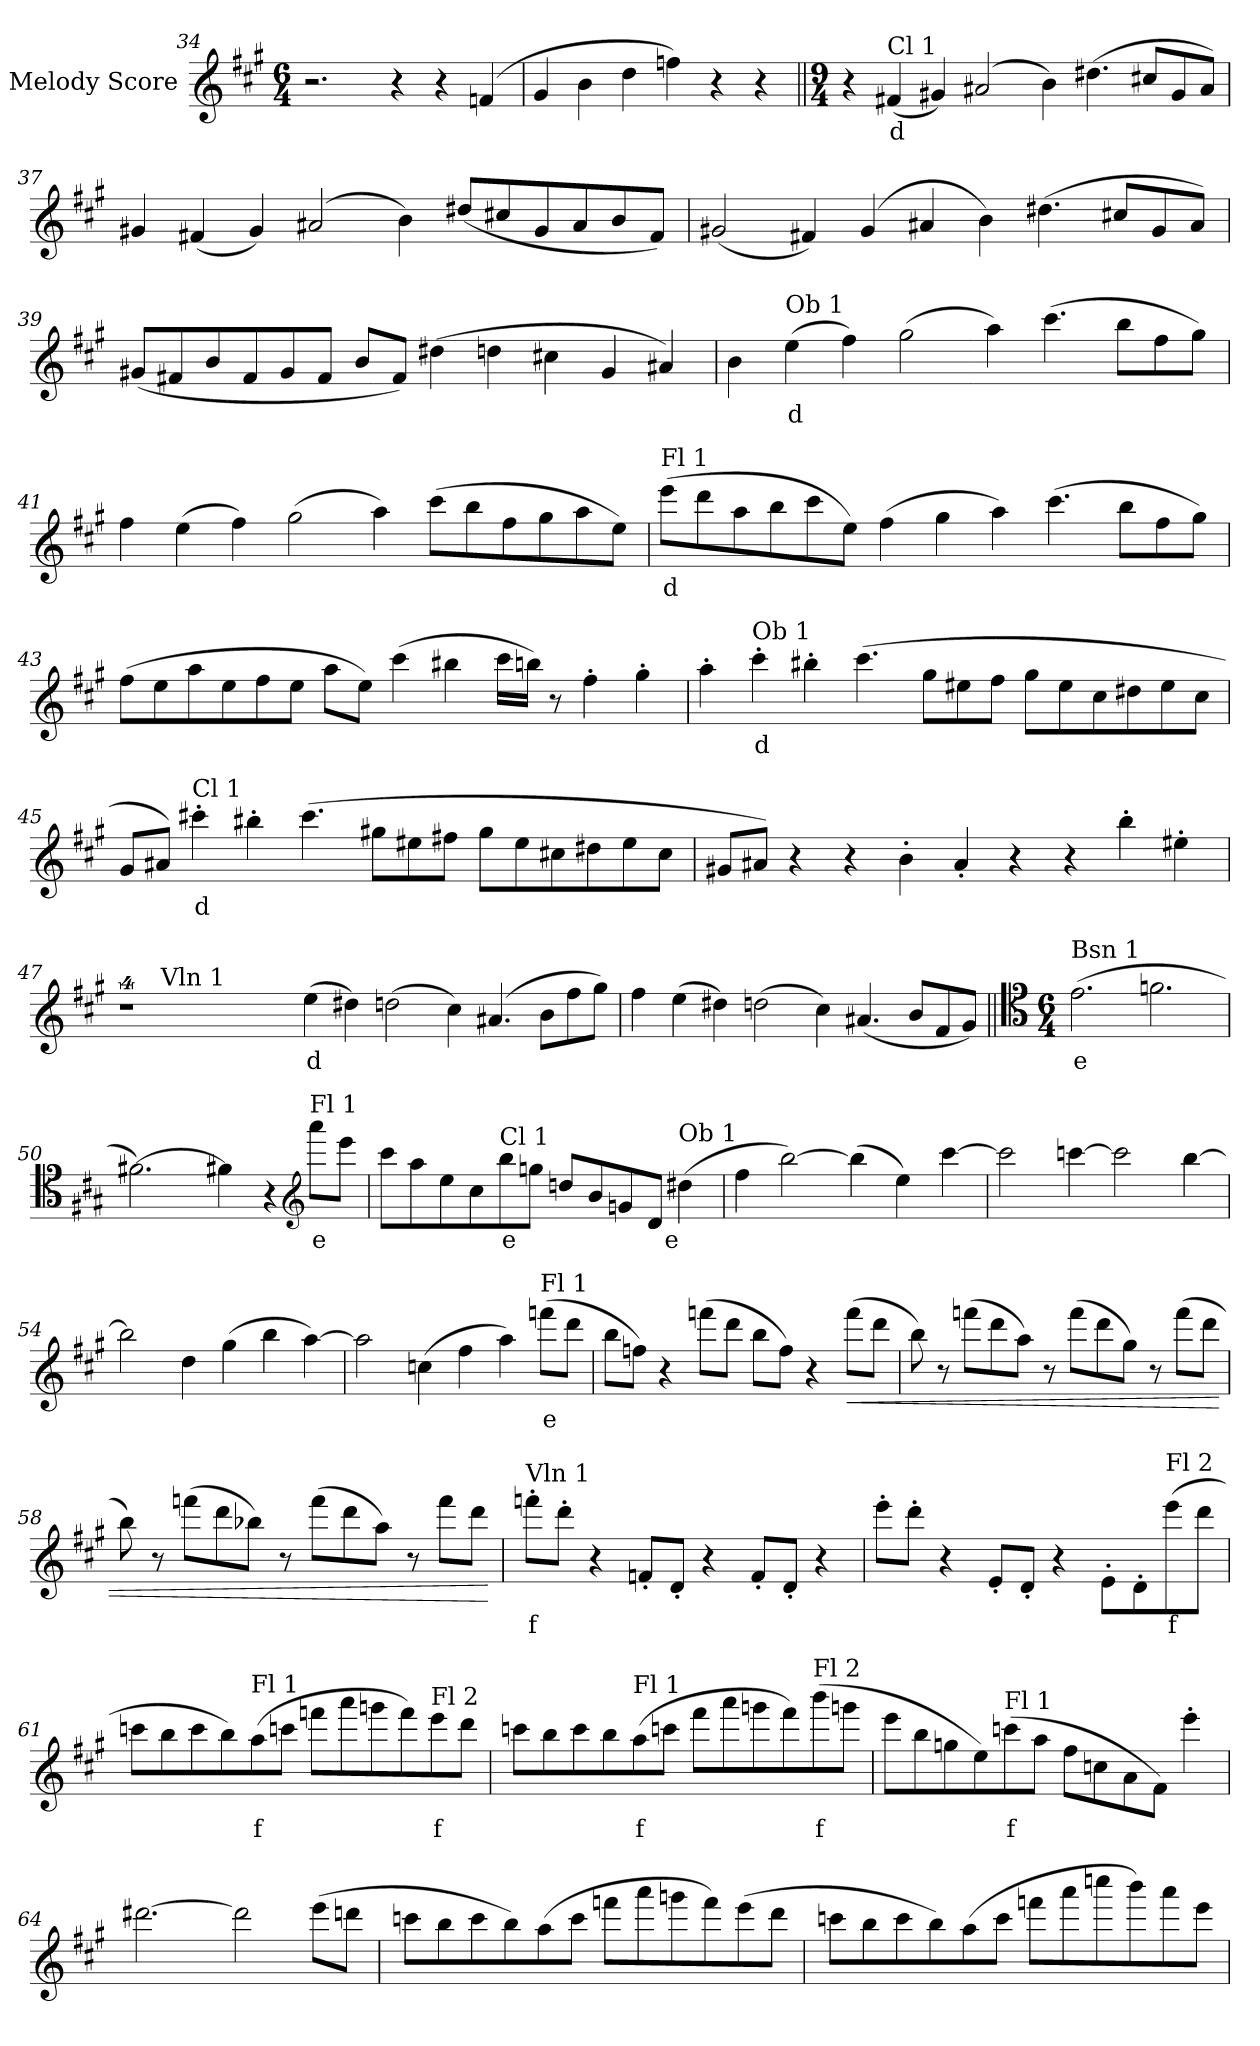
**kern	**text	**dynam
*part1	*part1	*part1
*staff1	*staff1	*staff1
*I"Melody Score	*	*
*k[f#c#g#]	*	*
*M6/4	*	*
=34	=34	=34
2.r	.	.
4r	.	.
4r	.	.
(4fn/	.	.
=35	=35	=35
4g#/	.	.
4b\	.	.
4dd\	.	.
4ffn\)	.	.
4r	.	.
4r	.	.
=36||	=36||	=36||
*M9/4	*	*
4r	.	.
!LO:TX:a:t=Cl 1	!	!
!	!LO:LY:b:color=#FF0000	!
(4f#X/	d	.
4g#X/)	.	.
(2a#X/	.	.
4b\)	.	.
(4.dd#X\	.	.
8cc#X/L	.	.
8g#/	.	.
8a#/J)	.	.
=37	=37	=37
4g#X/	.	.
(4f#X/	.	.
4g#/)	.	.
(2a#X/	.	.
4b\)	.	.
(8dd#X/L	.	.
8cc#X/	.	.
8g#/	.	.
8a#/	.	.
8b/	.	.
8f#/J)	.	.
=38	=38	=38
(2g#X/	.	.
4f#X/)	.	.
(4g#/	.	.
4a#X/	.	.
4b\)	.	.
(4.dd#X\	.	.
8cc#X/L	.	.
8g#/	.	.
8a#/J)	.	.
=39	=39	=39
(8g#X/L	.	.
8f#X/	.	.
8b/	.	.
8f#/	.	.
8g#/	.	.
8f#/J	.	.
8b/L	.	.
8f#/J)	.	.
(4dd#X\	.	.
4ddn\	.	.
4cc#X\	.	.
4g#/	.	.
4a#X/)	.	.
=40	=40	=40
4b\	.	.
!LO:TX:a:t=Ob 1	!	!
!	!LO:LY:b:color=#FF0000	!
(4ee\	d	.
4ff#\)	.	.
(2gg#\	.	.
4aa\)	.	.
(4.ccc#\	.	.
8bb\L	.	.
8ff#\	.	.
8gg#\J)	.	.
=41	=41	=41
4ff#\	.	.
(4ee\	.	.
4ff#\)	.	.
(2gg#\	.	.
4aa\)	.	.
(8ccc#\L	.	.
8bb\	.	.
8ff#\	.	.
8gg#\	.	.
8aa\	.	.
8ee\J)	.	.
=42	=42	=42
!LO:TX:a:t=Fl 1	!	!
!	!LO:LY:b:color=#FF0000	!
(8eee\L	d	.
8ddd\	.	.
8aa\	.	.
8bb\	.	.
8ccc#\	.	.
8ee\J)	.	.
(4ff#\	.	.
4gg#\	.	.
4aa\)	.	.
(4.ccc#\	.	.
8bb\L	.	.
8ff#\	.	.
8gg#\J)	.	.
=43	=43	=43
(8ff#\L	.	.
8ee\	.	.
8aa\	.	.
8ee\	.	.
8ff#\	.	.
8ee\J	.	.
8aa\L	.	.
8ee\J)	.	.
(4ccc#\	.	.
4bb#X\	.	.
16ccc#\LL	.	.
16bbn\JJ)	.	.
8r	.	.
4ff#'\	.	.
4gg#'\	.	.
=44	=44	=44
4aa'\	.	.
!LO:TX:a:t=Ob 1	!	!
!	!LO:LY:b:color=#FF0000	!
4ccc#'\	d	.
4bb#X'\	.	.
(4.ccc#\	.	.
8gg#\L	.	.
8ee#X\	.	.
8ff#\J	.	.
8gg#\L	.	.
8ee#\	.	.
8cc#\	.	.
8dd#X\	.	.
8ee#\	.	.
8cc#\J	.	.
=45	=45	=45
8g#/L	.	.
8a#X/J)	.	.
!LO:TX:a:t=Cl 1	!	!
!	!LO:LY:b:color=#FF0000	!
4ccc#X'\	d	.
4bb#X'\	.	.
(4.ccc#\	.	.
8gg#X\L	.	.
8ee#X\	.	.
8ff#X\J	.	.
8gg#\L	.	.
8ee#\	.	.
8cc#X\	.	.
8dd#X\	.	.
8ee#\	.	.
8cc#\J	.	.
=46	=46	=46
8g#X/L	.	.
8a#X/J)	.	.
4r	.	.
4r	.	.
4b'\	.	.
4a#'/	.	.
4r	.	.
4r	.	.
4bb'\	.	.
4ee#X'\	.	.
=47	=47	=47
*^	*	*
4%9r	4ryy	.	.
!	!LO:TX:a:t=Vln 1	!	!
.	00ryy	.	.
!	!	!LO:LY:b:color=#FF0000	!
(4ee\	.	d	.
4dd#X\)	.	.	.
(2ddn\	.	.	.
4cc#\)	.	.	.
(4.a#X/	.	.	.
8b\L	.	.	.
8ff#\	.	.	.
8gg#\J)	.	.	.
*v	*v	*	*
=48	=48	=48
4ff#\	.	.
(4ee\	.	.
4dd#X\)	.	.
(2ddn\	.	.
4cc#\)	.	.
(4.a#X/	.	.
8b/L	.	.
8f#/	.	.
8g#/J)	.	.
=49||	=49||	=49||
*clefC4	*	*
*M6/4	*	*
!LO:TX:a:t=Bsn 1	!	!
!	!LO:LY:b:color=#FF0000	!
(2.e\	e	.
2.fn\	.	.
=50	=50	=50
[2.f#X\)	.	.
4f#X\]	.	.
4r	.	.
*clefG2	*	*
!LO:TX:a:t=Fl 1	!	!
!	!LO:LY:b:color=#FF0000	!
8aaa\L	e	.
8eee\J	.	.
=51	=51	=51
8ccc#\L	.	.
8aa\	.	.
8ee\	.	.
8cc#\	.	.
!LO:TX:a:t=Cl 1	!	!
!	!LO:LY:b:color=#FF0000	!
8bb\	e	.
8ggn\J	.	.
8ddn/L	.	.
8b/	.	.
8g/	.	.
8d/J	.	.
!LO:TX:a:t=Ob 1	!	!
!	!LO:LY:b:color=#FF0000	!
(4dd#X\	e	.
=52	=52	=52
4ff#\	.	.
[2bb\)	.	.
(4bb\]	.	.
4ee\)	.	.
[4ccc#\	.	.
=53	=53	=53
2ccc#\]	.	.
[4cccn\	.	.
2ccc\]	.	.
[4bb\	.	.
=54	=54	=54
2bb\]	.	.
4dd\	.	.
(4gg#\	.	.
4bb\	.	.
[4aa\)	.	.
=55	=55	=55
2aa\]	.	.
(4ccn\	.	.
4ff#\	.	.
4aa\)	.	.
!LO:TX:a:t=Fl 1	!	!
!	!LO:LY:b:color=#FF0000	!
(8fffn\L	e	.
8ddd\J	.	.
=56	=56	=56
8bb\L	.	.
8ffn\J)	.	.
4r	.	.
(8fffn\L	.	.
8ddd\J	.	.
8bb\L	.	.
8ff\J)	.	.
4r	.	.
!	!	!LO:HP:b
(8fff\L	.	<
8ddd\J	.	.
=57	=57	=57
8bb\)	.	.
8r	.	.
(8fffn\L	.	.
8ddd\	.	.
8aa\J)	.	.
8r	.	.
(8fff\L	.	.
8ddd\	.	.
8gg#\J)	.	.
8r	.	.
(8fff\L	.	.
8ddd\J	.	.
=58	=58	=58
8bb\)	.	.
8r	.	.
(8fffn\L	.	.
8ddd\	.	.
8bb-X\J)	.	.
8r	.	.
(8fff\L	.	.
8ddd\	.	.
8aa\J)	.	.
8r	.	.
8fff\L	.	.
8ddd\J	.	.
.	.	[
=59	=59	=59
!LO:TX:a:t=Vln 1	!	!
!	!LO:LY:b:color=#FF0000	!
8fffn'\L	f	.
8ddd'\J	.	.
4r	.	.
8fn'/L	.	.
8d'/J	.	.
4r	.	.
8f'/L	.	.
8d'/J	.	.
4r	.	.
=60	=60	=60
8eee'\L	.	.
8ddd'\J	.	.
4r	.	.
8e'/L	.	.
8d'/J	.	.
4r	.	.
8e'\L	.	.
8d'\	.	.
!LO:TX:a:t=Fl 2	!	!
!	!LO:LY:b:color=#FF0000	!
(8eee\	f	.
8ddd\J	.	.
=61	=61	=61
8cccn\L	.	.
8bb\	.	.
8ccc\	.	.
8bb\)	.	.
!LO:TX:a:t=Fl 1	!	!
!	!LO:LY:b:color=#FF0000	!
(8aa\	f	.
8cccn\J	.	.
8fffn\L	.	.
8aaa\	.	.
8gggn\	.	.
8fff\)	.	.
!LO:TX:a:t=Fl 2	!	!
!	!LO:LY:b:color=#FF0000	!
8eee\	f	.
8ddd\J	.	.
=62	=62	=62
8cccn\L	.	.
8bb\	.	.
8ccc\	.	.
8bb\	.	.
!LO:TX:a:t=Fl 1	!	!
!	!LO:LY:b:color=#FF0000	!
(8aa\	f	.
8cccn\J	.	.
8fff#\L	.	.
8aaa\	.	.
8gggn\	.	.
8fff#\)	.	.
!LO:TX:a:t=Fl 2	!	!
!	!LO:LY:b:color=#FF0000	!
(8bbb\	f	.
8gggn\J	.	.
=63	=63	=63
8eee\L	.	.
8bb\	.	.
8ggn\	.	.
8ee\)	.	.
!LO:TX:a:t=Fl 1	!	!
!	!LO:LY:b:color=#FF0000	!
(8cccn\	f	.
8aa\J	.	.
8ff#\L	.	.
8ccn\	.	.
8a\	.	.
8f#\J)	.	.
4eee'\	.	.
=64	=64	=64
[2.ddd#X\	.	.
2ddd#\]	.	.
(8eee\L	.	.
8dddn\J	.	.
=65	=65	=65
8cccn\L	.	.
8bb\	.	.
8ccc\	.	.
8bb\)	.	.
(8aa\	.	.
8ccc\J	.	.
8fffn\L	.	.
8aaa\	.	.
8gggn\	.	.
8fff\)	.	.
(8eee\	.	.
8ddd\J	.	.
=66	=66	=66
8cccn\L	.	.
8bb\	.	.
8ccc\	.	.
8bb\)	.	.
(8aa\	.	.
8ccc\J	.	.
8fffn\L	.	.
8aaa\	.	.
8ccccn\	.	.
8bbb\)	.	.
8aaa\	.	.
8eee\J	.	.
=	=	=
*-	*-	*-
